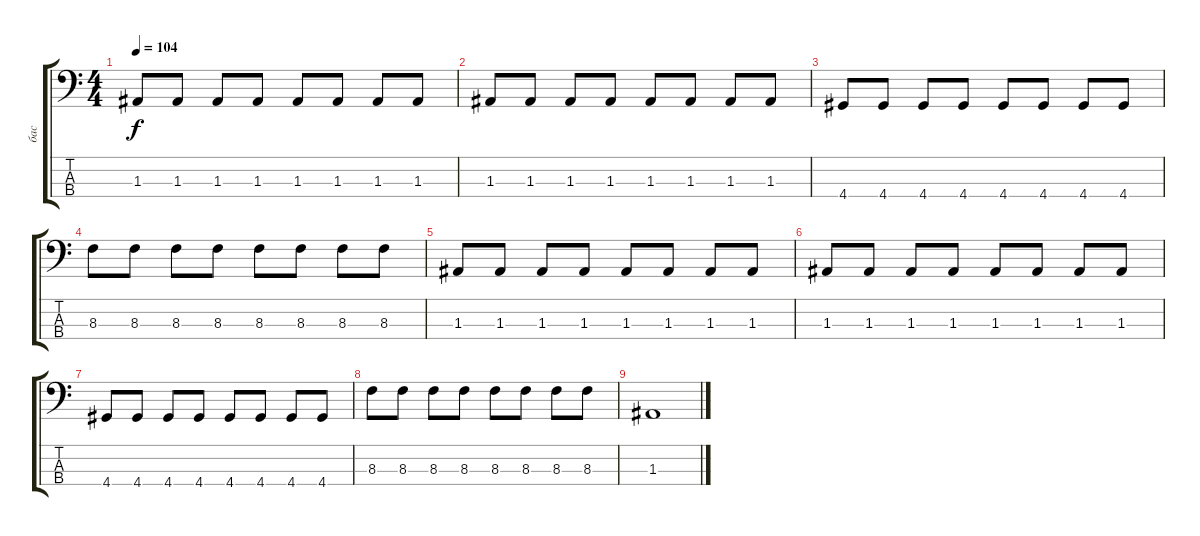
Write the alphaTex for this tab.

\track ("бас" "бас") {instrument electricbassfinger}
\staff {score tabs}
\tuning (G2 D2 A1 E1) {hide}
\ts (4 4)
\tempo 104
\clef f4
\ks c
1.3.8{dy f} 1.3.8 1.3.8 1.3.8 1.3.8 1.3.8 1.3.8 1.3.8 |
1.3.8 1.3.8 1.3.8 1.3.8 1.3.8 1.3.8 1.3.8 1.3.8 |
4.4.8 4.4.8 4.4.8 4.4.8 4.4.8 4.4.8 4.4.8 4.4.8 |
8.3.8 8.3.8 8.3.8 8.3.8 8.3.8 8.3.8 8.3.8 8.3.8 |
1.3.8 1.3.8 1.3.8 1.3.8 1.3.8 1.3.8 1.3.8 1.3.8 |
1.3.8 1.3.8 1.3.8 1.3.8 1.3.8 1.3.8 1.3.8 1.3.8 |
4.4.8 4.4.8 4.4.8 4.4.8 4.4.8 4.4.8 4.4.8 4.4.8 |
8.3.8 8.3.8 8.3.8 8.3.8 8.3.8 8.3.8 8.3.8 8.3.8 |
1.3.1
